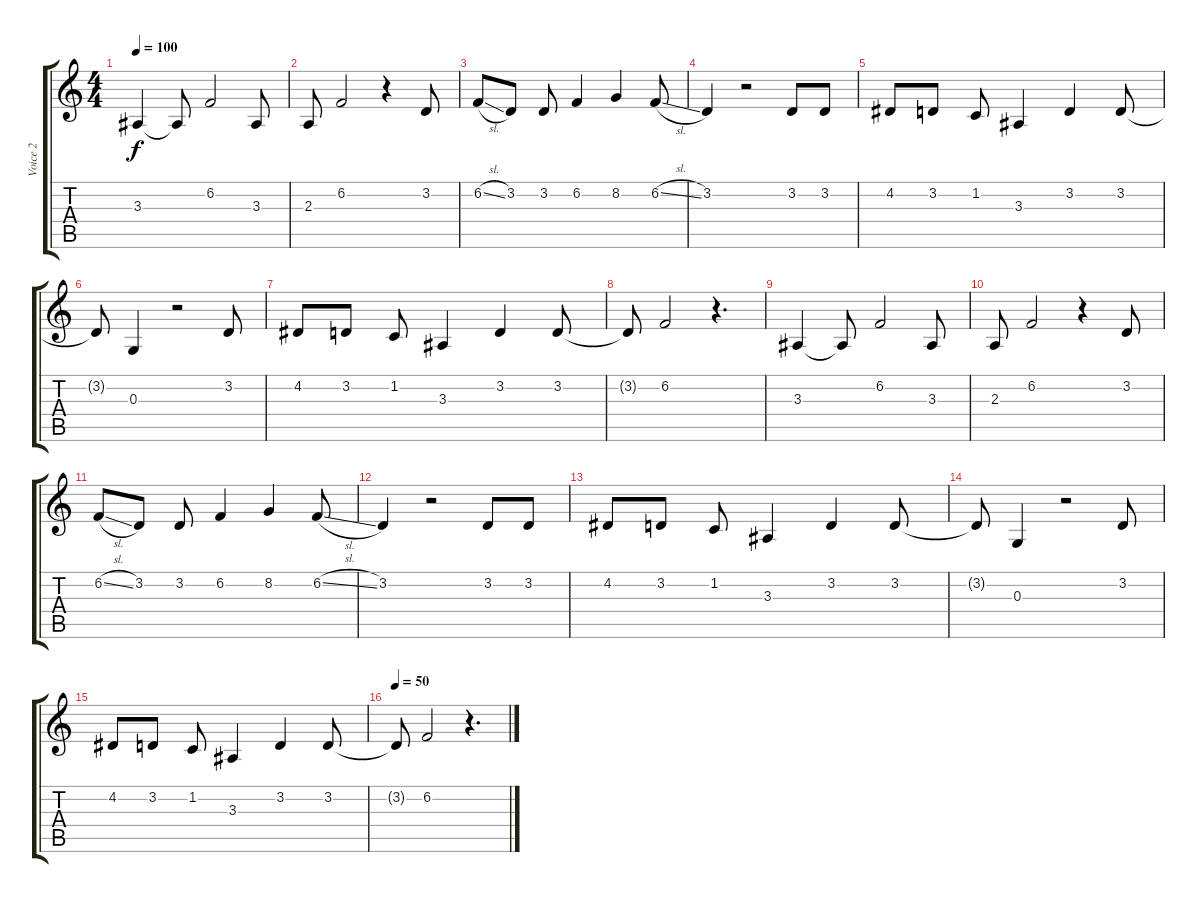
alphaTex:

\track ("Voice 2" "Voice 2") {instrument pad1newage}
\staff {score tabs}
\tuning (E4 B3 G3 D3 A2 D2) {hide}
\ts (4 4)
\tempo 100
\clef g2
\ks c
3.3.4{dy f} 3.3{t}.8 6.2.2 3.3.8 |
2.3.8 6.2.2 r.4 3.2.8 |
6.2{sl}.8 3.2.8 3.2.8 6.2.4 8.2.4 6.2{sl}.8 |
3.2.4 r.2 3.2.8 3.2.8 |
4.2.8 3.2.8 1.2.8 3.3.4 3.2.4 3.2.8 |
3.2{t}.8 0.3.4 r.2 3.2.8 |
4.2.8 3.2.8 1.2.8 3.3.4 3.2.4 3.2.8 |
3.2{t}.8 6.2.2 r.4{d} |
3.3.4 3.3{t}.8 6.2.2 3.3.8 |
2.3.8 6.2.2 r.4 3.2.8 |
6.2{sl}.8 3.2.8 3.2.8 6.2.4 8.2.4 6.2{sl}.8 |
3.2.4 r.2 3.2.8 3.2.8 |
4.2.8 3.2.8 1.2.8 3.3.4 3.2.4 3.2.8 |
3.2{t}.8 0.3.4 r.2 3.2.8 |
4.2.8 3.2.8 1.2.8 3.3.4 3.2.4 3.2.8 |
\tempo 50
3.2{t}.8 6.2.2 r.4{d}
